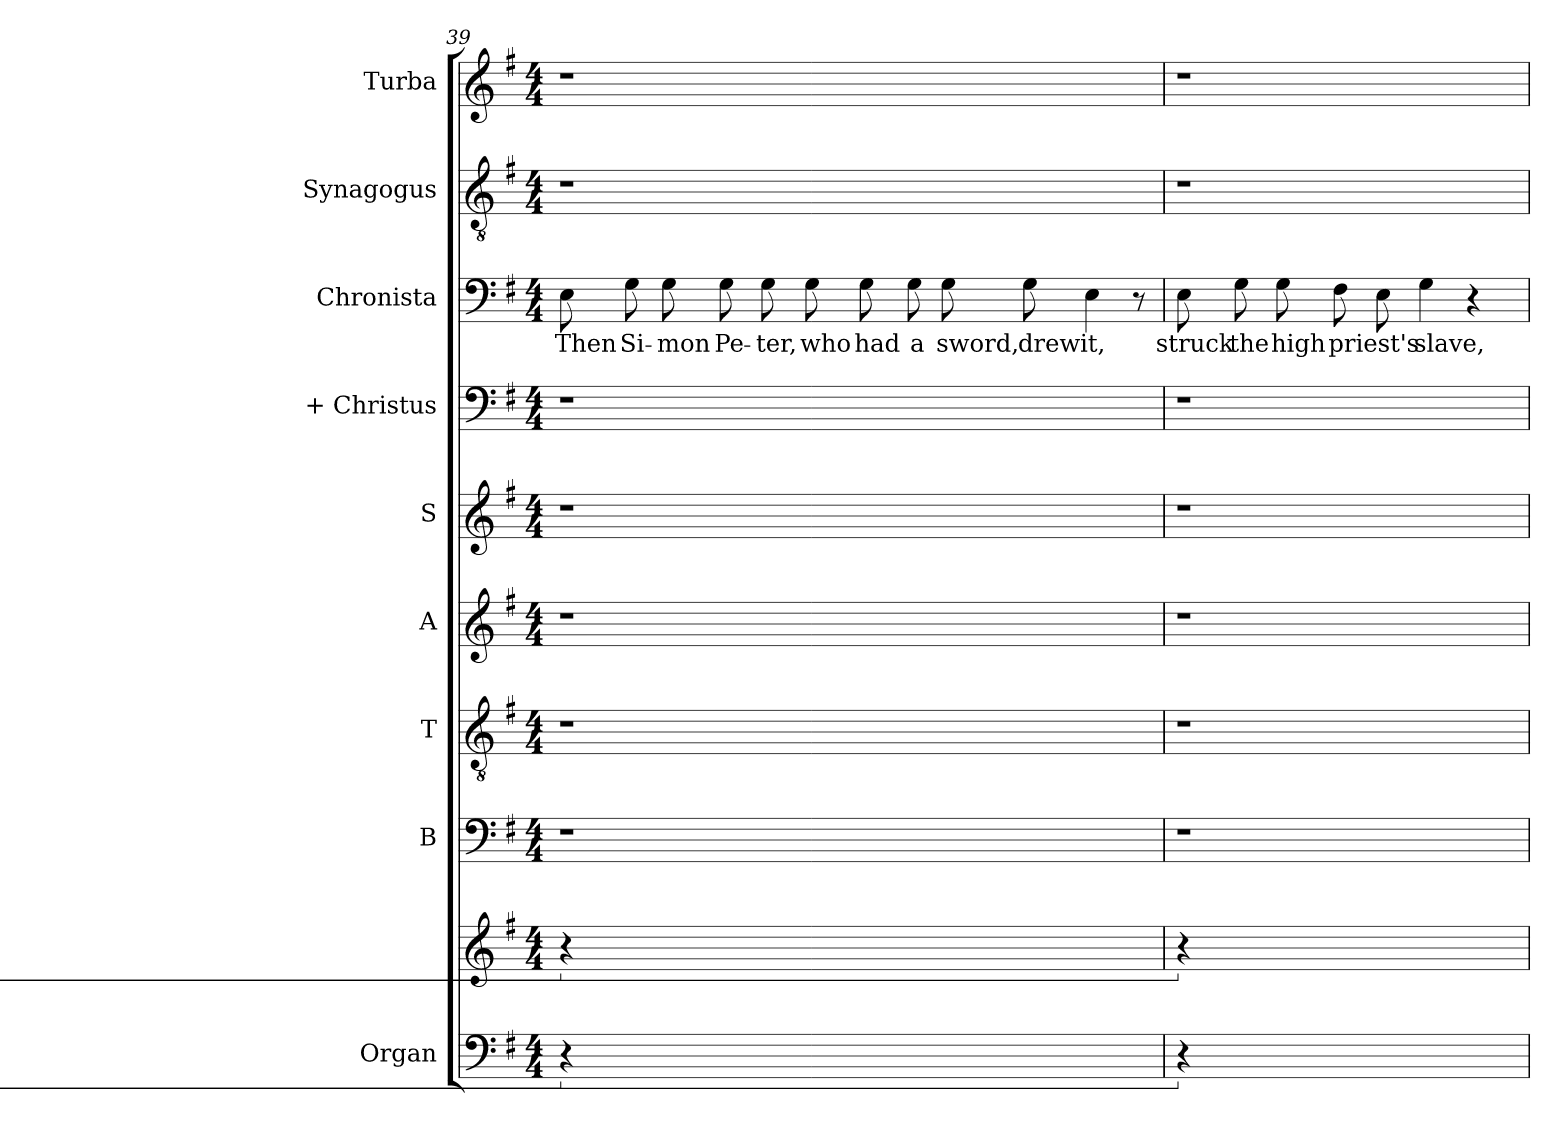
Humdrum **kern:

**kern	**kern	**kern	**kern	**kern	**kern	**kern	**kern	**text	**kern	**kern
*part9	*part9	*part8	*part7	*part6	*part5	*part4	*part3	*part3	*part2	*part1
*staff10	*staff9	*staff8	*staff7	*staff6	*staff5	*staff4	*staff3	*staff3	*staff2	*staff1
*I"Organ	*	*I"B	*I"T	*I"A	*I"S	*I"+ Christus	*I"Chronista	*	*I"Synagogus	*I"Turba
*I'Org.	*	*I'B.	*I'T.	*I'A.	*I'S.	*I'+ Christus	*I'C	*	*I'Synagogus	*I'Turba
!!LO:LB:g=z
*clefF4	*clefG2	*clefF4	*clefGv2	*clefG2	*clefG2	*clefF4	*clefF4	*	*clefGv2	*clefG2
*	*	*	*ITrd7c12	*	*	*	*	*	*ITrd7c12	*
*k[f#]	*k[f#]	*k[f#]	*k[f#]	*k[f#]	*k[f#]	*k[f#]	*k[f#]	*	*k[f#]	*k[f#]
*G:	*G:	*G:	*G:	*G:	*G:	*G:	*G:	*	*G:	*G:
*M4/4	*M4/4	*M4/4	*M4/4	*M4/4	*M4/4	*M4/4	*M4/4	*	*M4/4	*M4/4
=39	=39	=39	=39	=39	=39	=39	=39	=39	=39	=39
!LO:N:vis=1	!LO:N:vis=1	!LO:N:vis=1	!LO:N:vis=1	!LO:N:vis=1	!LO:N:vis=1	!LO:N:vis=1	!	!	!	!
!	!	!	!	!	!	!	!	!LO:LY:b:color=#000000	!LO:N:vis=1	!LO:N:vis=1
8%13r	8%13r	1r	1r	1r	1r	1r	8Ei\	Then	1r	1r
!	!	!	!	!	!	!	!	!LO:LY:b:color=#000000	!	!
.	.	.	.	.	.	.	8Gi\	Si-	.	.
!	!	!	!	!	!	!	!	!LO:LY:b:color=#000000	!	!
.	.	.	.	.	.	.	8Gi\	-mon	.	.
!	!	!	!	!	!	!	!	!LO:LY:b:color=#000000	!	!
.	.	.	.	.	.	.	8Gi\	Pe-	.	.
!	!	!	!	!	!	!	!	!LO:LY:b:color=#000000	!	!
.	.	.	.	.	.	.	8Gi\	-ter,	.	.
!	!	!	!	!	!	!	!	!LO:LY:b:color=#000000	!	!
.	.	.	.	.	.	.	8Gi\	who	.	.
!	!	!	!	!	!	!	!	!LO:LY:b:color=#000000	!	!
.	.	.	.	.	.	.	8Gi\	had	.	.
!	!	!	!	!	!	!	!	!LO:LY:b:color=#000000	!	!
.	.	.	.	.	.	.	8Gi\	a	.	.
!	!	!	!	!	!	!	!	!LO:LY:b:color=#000000	!	!
.	.	2ryy	2ryy	2ryy	2ryy	2ryy	8Gi\	sword,	2ryy	2ryy
!	!	!	!	!	!	!	!	!LO:LY:b:color=#000000	!	!
.	.	.	.	.	.	.	8Gi\	drew	.	.
!	!	!	!	!	!	!	!	!LO:LY:b:color=#000000	!	!
.	.	.	.	.	.	.	4Ei\	it,	.	.
.	.	8ryy	8ryy	8ryy	8ryy	8ryy	8r	.	8ryy	8ryy
!!LO:LB:g=z
=40	=40	=40	=40	=40	=40	=40	=40	=40	=40	=40
!LO:N:vis=1	!LO:N:vis=1	!LO:N:vis=1	!LO:N:vis=1	!LO:N:vis=1	!LO:N:vis=1	!LO:N:vis=1	!	!	!	!
!	!	!	!	!	!	!	!	!LO:LY:b:color=#000000	!LO:N:vis=1	!LO:N:vis=1
8%9r	8%9r	1r	1r	1r	1r	1r	8Ei\	struck	1r	1r
!	!	!	!	!	!	!	!	!LO:LY:b:color=#000000	!	!
.	.	.	.	.	.	.	8Gi\	the	.	.
!	!	!	!	!	!	!	!	!LO:LY:b:color=#000000	!	!
.	.	.	.	.	.	.	8Gi\	high	.	.
!	!	!	!	!	!	!	!	!LO:LY:b:color=#000000	!	!
.	.	.	.	.	.	.	8F#i\	priest's	.	.
.	.	.	.	.	.	.	8Ei\	.	.	.
!	!	!	!	!	!	!	!	!LO:LY:b:color=#000000	!	!
.	.	.	.	.	.	.	4Gi\	slave,	.	.
.	.	.	.	.	.	.	4r	.	.	.
.	.	8ryy	8ryy	8ryy	8ryy	8ryy	.	.	8ryy	8ryy
=	=	=	=	=	=	=	=	=	=	=
*-	*-	*-	*-	*-	*-	*-	*-	*-	*-	*-
